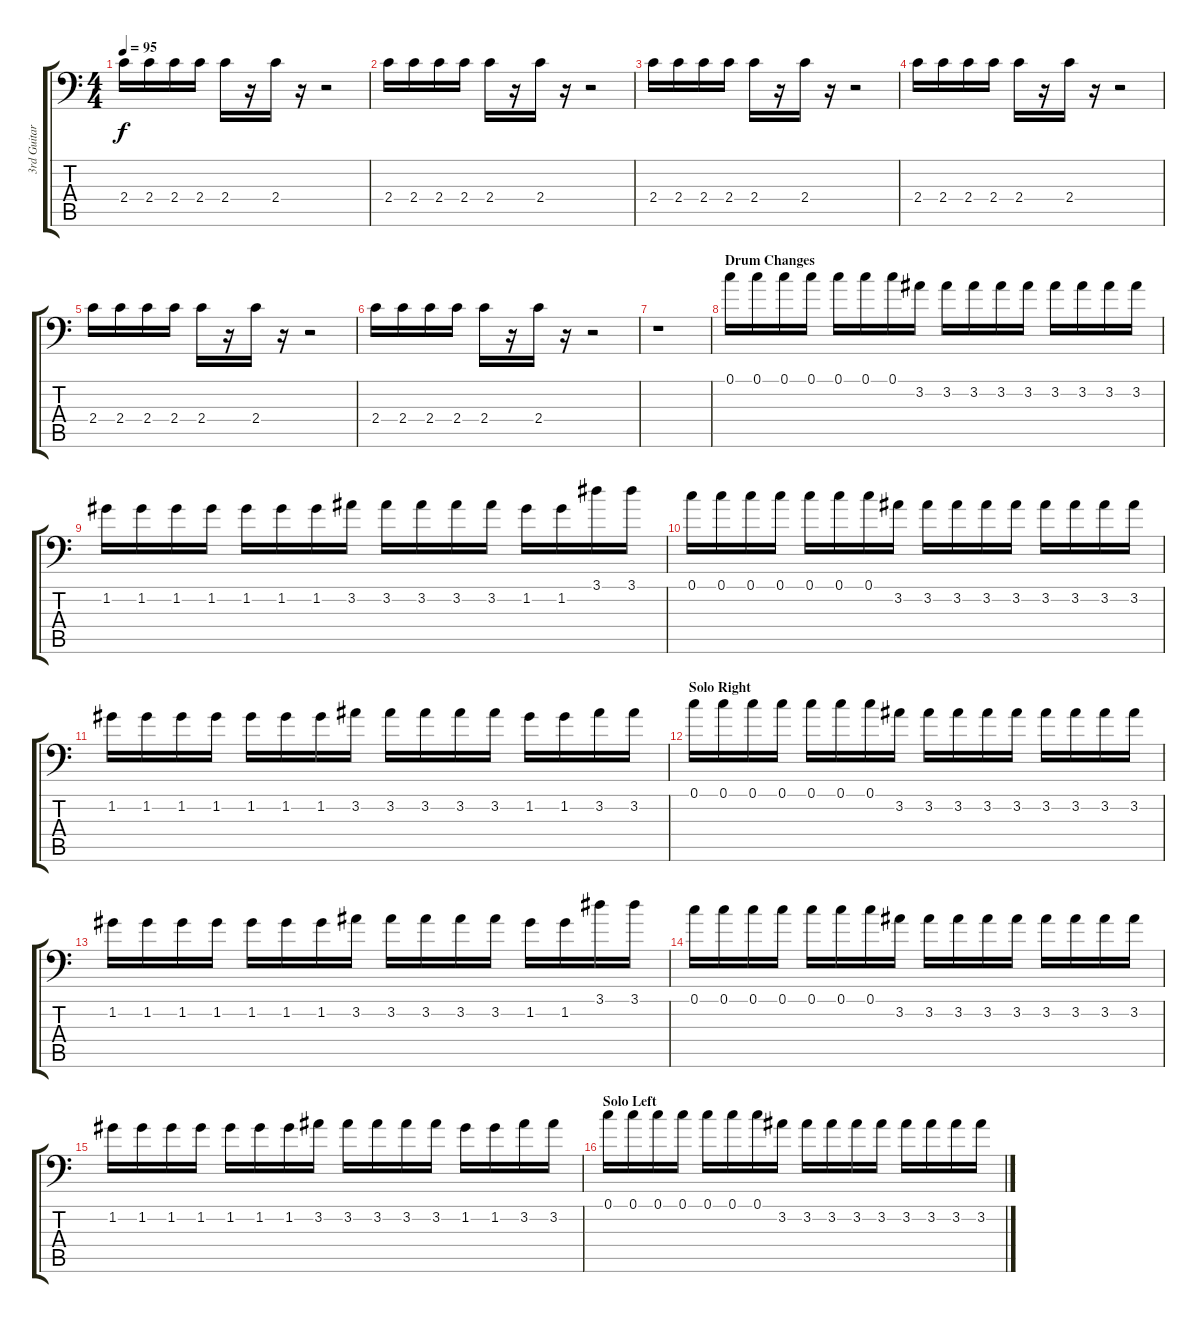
\track ("3rd Guitar" "3rd Guitar") {instrument distortionguitar}
\staff {score tabs}
\tuning (C4 G3 Eb3 Bb2 F2 Bb1) {hide}
\ts (4 4)
\tempo 95
\clef f4
\ks c
2.4.16{dy f} 2.4.16 2.4.16 2.4.16 2.4.16 r.16 2.4.16 r.16 r.2 |
2.4.16 2.4.16 2.4.16 2.4.16 2.4.16 r.16 2.4.16 r.16 r.2 |
2.4.16 2.4.16 2.4.16 2.4.16 2.4.16 r.16 2.4.16 r.16 r.2 |
2.4.16 2.4.16 2.4.16 2.4.16 2.4.16 r.16 2.4.16 r.16 r.2 |
2.4.16 2.4.16 2.4.16 2.4.16 2.4.16 r.16 2.4.16 r.16 r.2 |
2.4.16 2.4.16 2.4.16 2.4.16 2.4.16 r.16 2.4.16 r.16 r.2 |
r.1 |
\section ("" "Drum Changes")
0.1.16{volume 13} 0.1.16 0.1.16 0.1.16 0.1.16 0.1.16 0.1.16 3.2.16 3.2.16 3.2.16 3.2.16 3.2.16 3.2.16 3.2.16 3.2.16 3.2.16 |
1.2.16 1.2.16 1.2.16 1.2.16 1.2.16 1.2.16 1.2.16 3.2.16 3.2.16 3.2.16 3.2.16 3.2.16 1.2.16 1.2.16 3.1.16 3.1.16 |
0.1.16 0.1.16 0.1.16 0.1.16 0.1.16 0.1.16 0.1.16 3.2.16 3.2.16 3.2.16 3.2.16 3.2.16 3.2.16 3.2.16 3.2.16 3.2.16 |
1.2.16 1.2.16 1.2.16 1.2.16 1.2.16 1.2.16 1.2.16 3.2.16 3.2.16 3.2.16 3.2.16 3.2.16 1.2.16 1.2.16 3.2.16 3.2.16 |
\section ("" "Solo Right")
0.1.16{volume 13} 0.1.16 0.1.16 0.1.16 0.1.16 0.1.16 0.1.16 3.2.16 3.2.16 3.2.16 3.2.16 3.2.16 3.2.16 3.2.16 3.2.16 3.2.16 |
1.2.16 1.2.16 1.2.16 1.2.16 1.2.16 1.2.16 1.2.16 3.2.16 3.2.16 3.2.16 3.2.16 3.2.16 1.2.16 1.2.16 3.1.16 3.1.16 |
0.1.16 0.1.16 0.1.16 0.1.16 0.1.16 0.1.16 0.1.16 3.2.16 3.2.16 3.2.16 3.2.16 3.2.16 3.2.16 3.2.16 3.2.16 3.2.16 |
1.2.16 1.2.16 1.2.16 1.2.16 1.2.16 1.2.16 1.2.16 3.2.16 3.2.16 3.2.16 3.2.16 3.2.16 1.2.16 1.2.16 3.2.16 3.2.16 |
\section ("" "Solo Left")
0.1.16{volume 13} 0.1.16 0.1.16 0.1.16 0.1.16 0.1.16 0.1.16 3.2.16 3.2.16 3.2.16 3.2.16 3.2.16 3.2.16 3.2.16 3.2.16 3.2.16
